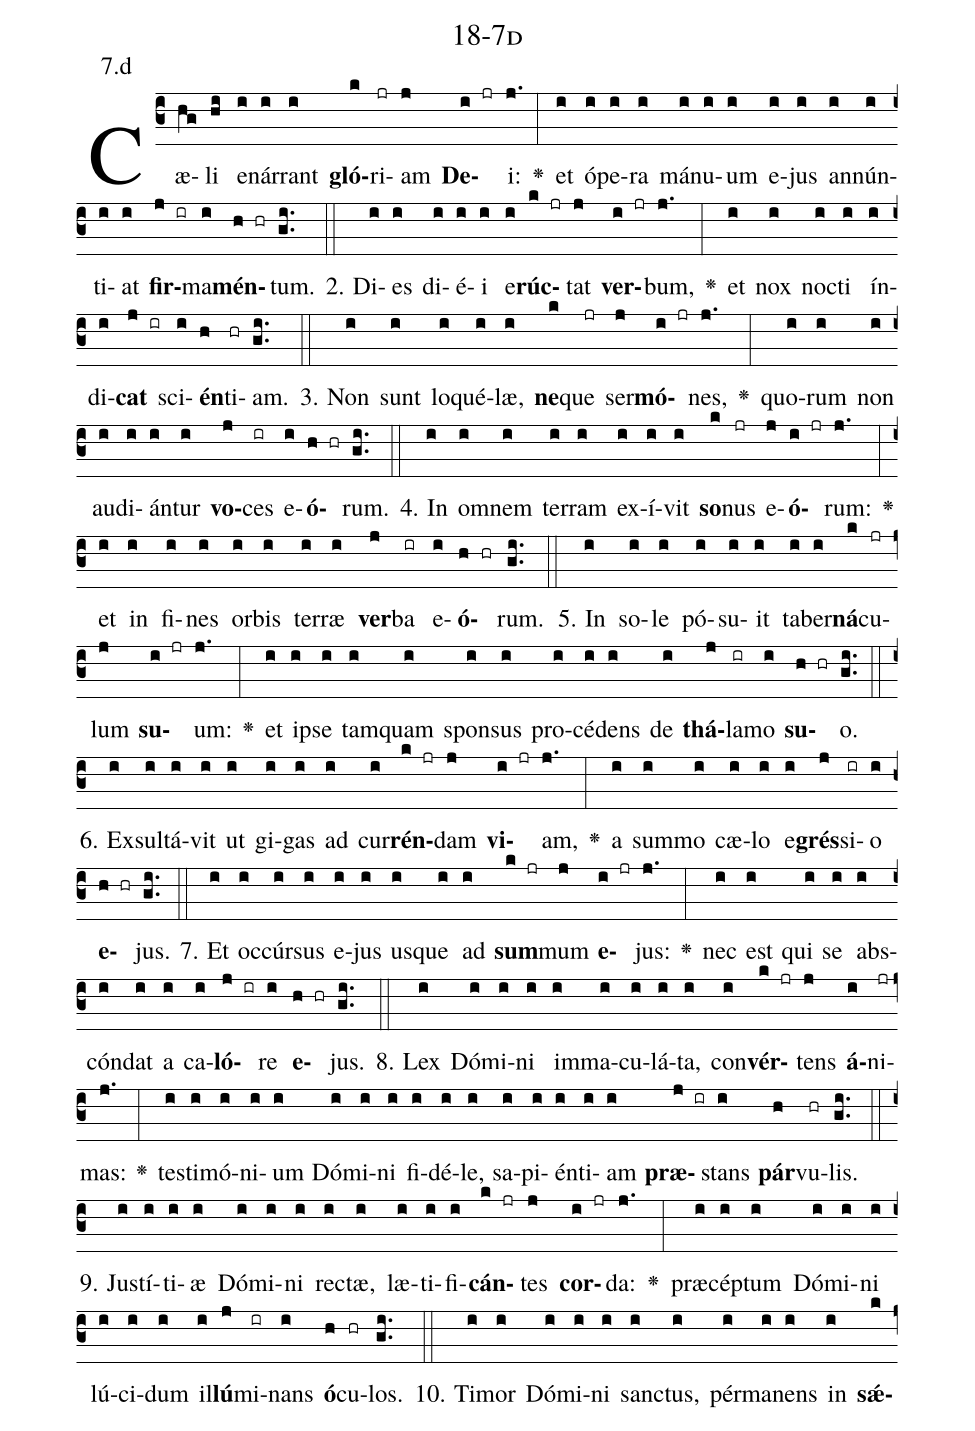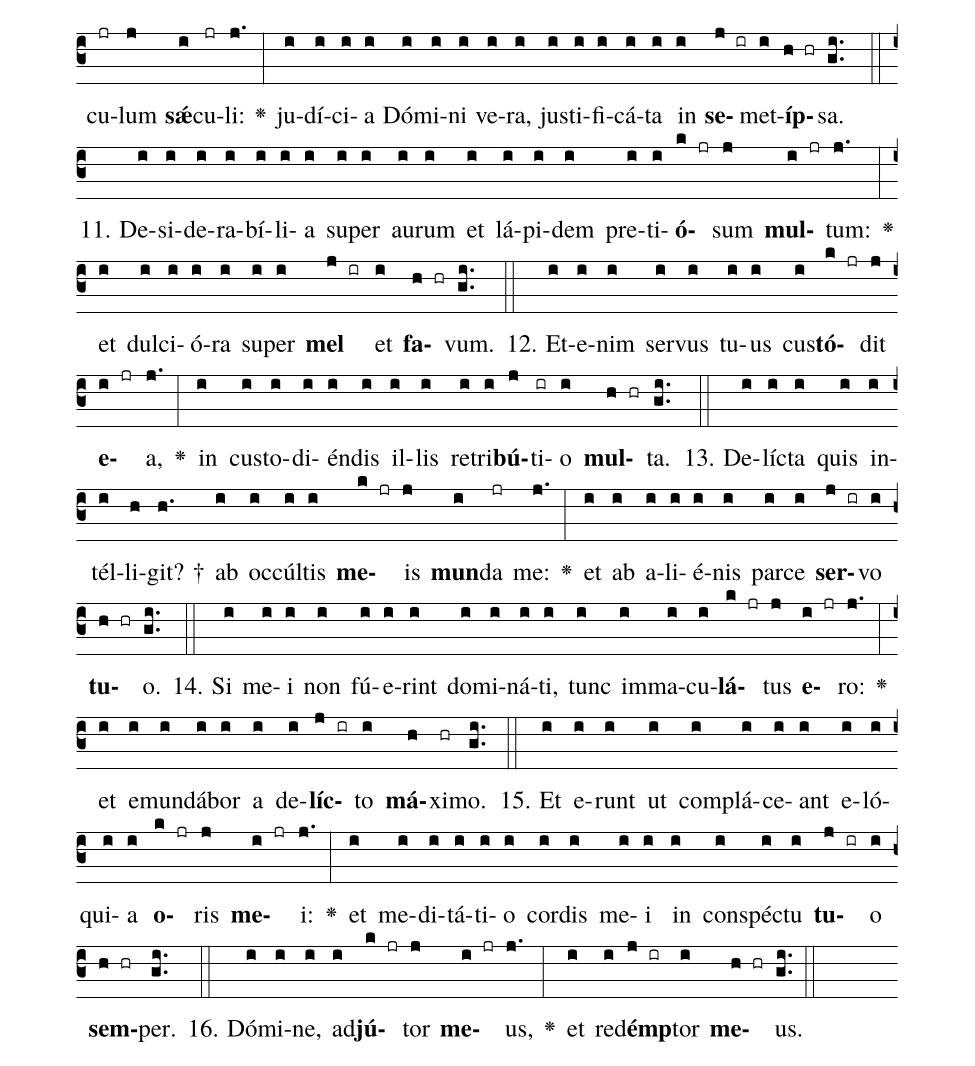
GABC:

name: 18-7d;
annotation: 7.d;
%%
(c3)Cæ(hg)li(hi) e(i)nár(i)rant(i) <b>gló</b>(k)ri(jr)am(j) <b>De</b>(i jr)i:(j.) <v>\greheightstar</v>(:) et(i) ó(i)pe(i)ra(i) má(i)nu(i)um(i) e(i)jus(i) an(i)nún(i)ti(i)at(i) <b>fir</b>(j ir)ma(i)<b>mén</b>(h hr)tum.(gi..) (::)
2. Di(i)es(i) di(i)é(i)i(i) e(i)<b>rúc</b>(k jr)tat(j) <b>ver</b>(i jr)bum,(j.) <v>\greheightstar</v>(:) et(i) nox(i) noc(i)ti(i) ín(i)di(i)<b>cat</b>(j ir) sci(i)<b>én</b>(h)ti(hr)am.(gi..) (::)
3. Non(i) sunt(i) lo(i)qué(i)læ,(i) <b>ne</b>(k)que(jr) ser(j)<b>mó</b>(i jr)nes,(j.) <v>\greheightstar</v>(:) quo(i)rum(i) non(i) au(i)di(i)án(i)tur(i) <b>vo</b>(j)ces(ir) e(i)<b>ó</b>(h hr)rum.(gi..) (::)
4. In(i) om(i)nem(i) ter(i)ram(i) ex(i)í(i)vit(i) <b>so</b>(k)nus(jr) e(j)<b>ó</b>(i jr)rum:(j.) <v>\greheightstar</v>(:) et(i) in(i) fi(i)nes(i) or(i)bis(i) ter(i)ræ(i) <b>ver</b>(j)ba(ir) e(i)<b>ó</b>(h hr)rum.(gi..) (::)
5. In(i) so(i)le(i) pó(i)su(i)it(i) ta(i)ber(i)<b>ná</b>(k)cu(jr)lum(j) <b>su</b>(i jr)um:(j.) <v>\greheightstar</v>(:) et(i) ip(i)se(i) tam(i)quam(i) spon(i)sus(i) pro(i)cé(i)dens(i) de(i) <b>thá</b>(j)la(ir)mo(i) <b>su</b>(h hr)o.(gi..) (::)
6. Ex(i)sul(i)tá(i)vit(i) ut(i) gi(i)gas(i) ad(i) cur(i)<b>rén</b>(k jr)dam(j) <b>vi</b>(i jr)am,(j.) <v>\greheightstar</v>(:) a(i) sum(i)mo(i) cæ(i)lo(i) e(i)<b>grés</b>(j)si(ir)o(i) <b>e</b>(h hr)jus.(gi..) (::)
7. Et(i) oc(i)cúr(i)sus(i) e(i)jus(i) us(i)que(i) ad(i) <b>sum</b>(k jr)mum(j) <b>e</b>(i jr)jus:(j.) <v>\greheightstar</v>(:) nec(i) est(i) qui(i) se(i) abs(i)cón(i)dat(i) a(i) ca(i)<b>ló</b>(j ir)re(i) <b>e</b>(h hr)jus.(gi..) (::)
8. Lex(i) Dó(i)mi(i)ni(i) im(i)ma(i)cu(i)lá(i)ta,(i) con(i)<b>vér</b>(k jr)tens(j) <b>á</b>(i)ni(jr)mas:(j.) <v>\greheightstar</v>(:) tes(i)ti(i)mó(i)ni(i)um(i) Dó(i)mi(i)ni(i) fi(i)dé(i)le,(i) sa(i)pi(i)én(i)ti(i)am(i) <b>præ</b>(j ir)stans(i) <b>pár</b>(h)vu(hr)lis.(gi..) (::)
9. Jus(i)tí(i)ti(i)æ(i) Dó(i)mi(i)ni(i) rec(i)tæ,(i) læ(i)ti(i)fi(i)<b>cán</b>(k jr)tes(j) <b>cor</b>(i jr)da:(j.) <v>\greheightstar</v>(:) præ(i)cép(i)tum(i) Dó(i)mi(i)ni(i) lú(i)ci(i)dum(i) il(i)<b>lú</b>(j)mi(ir)nans(i) <b>ó</b>(h)cu(hr)los.(gi..) (::)
10. Ti(i)mor(i) Dó(i)mi(i)ni(i) sanc(i)tus,(i) pér(i)ma(i)nens(i) in(i) <b>sǽ</b>(k)cu(jr)lum(j) <b>sǽ</b>(i)cu(jr)li:(j.) <v>\greheightstar</v>(:) ju(i)dí(i)ci(i)a(i) Dó(i)mi(i)ni(i) ve(i)ra,(i) jus(i)ti(i)fi(i)cá(i)ta(i) in(i) <b>se</b>(j ir)met(i)<b>íp</b>(h hr)sa.(gi..) (::)
11. De(i)si(i)de(i)ra(i)bí(i)li(i)a(i) su(i)per(i) au(i)rum(i) et(i) lá(i)pi(i)dem(i) pre(i)ti(i)<b>ó</b>(k jr)sum(j) <b>mul</b>(i jr)tum:(j.) <v>\greheightstar</v>(:) et(i) dul(i)ci(i)ó(i)ra(i) su(i)per(i) <b>mel</b>(j ir) et(i) <b>fa</b>(h hr)vum.(gi..) (::)
12. Et(i)e(i)nim(i) ser(i)vus(i) tu(i)us(i) cus(i)<b>tó</b>(k jr)dit(j) <b>e</b>(i jr)a,(j.) <v>\greheightstar</v>(:) in(i) cus(i)to(i)di(i)én(i)dis(i) il(i)lis(i) re(i)tri(i)<b>bú</b>(j)ti(ir)o(i) <b>mul</b>(h hr)ta.(gi..) (::)
13. De(i)líc(i)ta(i) quis(i) in(i)tél(i)li(h)git? †(h.) ab(i) oc(i)cúl(i)tis(i) <b>me</b>(k jr)is(j) <b>mun</b>(i)da(jr) me:(j.) <v>\greheightstar</v>(:) et(i) ab(i) a(i)li(i)é(i)nis(i) par(i)ce(i) <b>ser</b>(j ir)vo(i) <b>tu</b>(h hr)o.(gi..) (::)
14. Si(i) me(i)i(i) non(i) fú(i)e(i)rint(i) do(i)mi(i)ná(i)ti,(i) tunc(i) im(i)ma(i)cu(i)<b>lá</b>(k jr)tus(j) <b>e</b>(i jr)ro:(j.) <v>\greheightstar</v>(:) et(i) e(i)mun(i)dá(i)bor(i) a(i) de(i)<b>líc</b>(j ir)to(i) <b>má</b>(h)xi(hr)mo.(gi..) (::)
15. Et(i) e(i)runt(i) ut(i) com(i)plá(i)ce(i)ant(i) e(i)ló(i)qui(i)a(i) <b>o</b>(k jr)ris(j) <b>me</b>(i jr)i:(j.) <v>\greheightstar</v>(:) et(i) me(i)di(i)tá(i)ti(i)o(i) cor(i)dis(i) me(i)i(i) in(i) con(i)spéc(i)tu(i) <b>tu</b>(j ir)o(i) <b>sem</b>(h hr)per.(gi..) (::)
16. Dó(i)mi(i)ne,(i) ad(i)<b>jú</b>(k jr)tor(j) <b>me</b>(i jr)us,(j.) <v>\greheightstar</v>(:) et(i) red(i)<b>émp</b>(j ir)tor(i) <b>me</b>(h hr)us.(gi..) (::)
